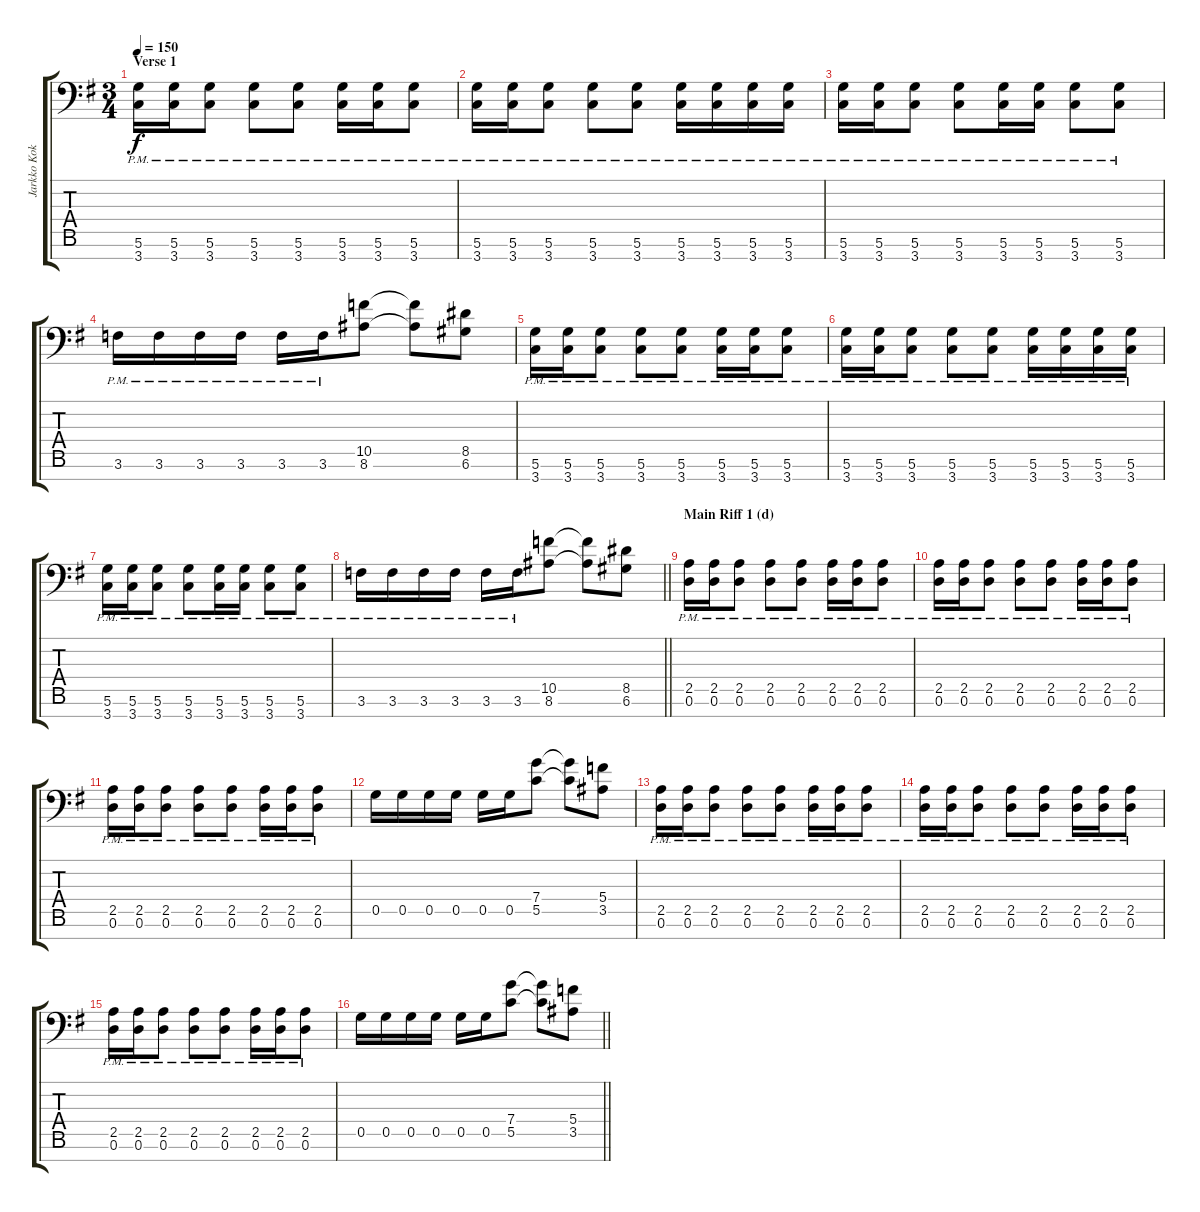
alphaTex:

\track ("Jarkko Kokko (guitar)" "Jarkko Kok") {instrument distortionguitar}
\staff {score tabs}
\tuning (D4 A3 F3 C3 G2 D2 A1) {hide}
\ts (3 4)
\section ("" "Verse 1")
\tempo 150
\clef f4
\ks eminor
(5.6{pm} 3.7{pm}).16{dy f} (5.6{pm} 3.7{pm}).16 (5.6{pm} 3.7{pm}).8 (5.6{pm} 3.7{pm}).8 (5.6{pm} 3.7{pm}).8 (5.6{pm} 3.7{pm}).16 (5.6{pm} 3.7{pm}).16 (5.6{pm} 3.7{pm}).8 |
(5.6{pm} 3.7{pm}).16 (5.6{pm} 3.7{pm}).16 (5.6{pm} 3.7{pm}).8 (5.6{pm} 3.7{pm}).8 (5.6{pm} 3.7{pm}).8 (5.6{pm} 3.7{pm}).16 (5.6{pm} 3.7{pm}).16 (5.6{pm} 3.7{pm}).16 (5.6{pm} 3.7{pm}).16 |
(5.6{pm} 3.7{pm}).16 (5.6{pm} 3.7{pm}).16 (5.6{pm} 3.7{pm}).8 (5.6{pm} 3.7{pm}).8 (5.6{pm} 3.7{pm}).16 (5.6{pm} 3.7{pm}).16 (5.6{pm} 3.7{pm}).8 (5.6{pm} 3.7{pm}).8 |
3.6{pm}.16 3.6{pm}.16 3.6{pm}.16 3.6{pm}.16 3.6{pm}.16 3.6{pm}.16 (10.5 8.6).8 (10.5{t} 8.6{t}).8 (8.5 6.6).8 |
(5.6{pm} 3.7{pm}).16 (5.6{pm} 3.7{pm}).16 (5.6{pm} 3.7{pm}).8 (5.6{pm} 3.7{pm}).8 (5.6{pm} 3.7{pm}).8 (5.6{pm} 3.7{pm}).16 (5.6{pm} 3.7{pm}).16 (5.6{pm} 3.7{pm}).8 |
(5.6{pm} 3.7{pm}).16 (5.6{pm} 3.7{pm}).16 (5.6{pm} 3.7{pm}).8 (5.6{pm} 3.7{pm}).8 (5.6{pm} 3.7{pm}).8 (5.6{pm} 3.7{pm}).16 (5.6{pm} 3.7{pm}).16 (5.6{pm} 3.7{pm}).16 (5.6{pm} 3.7{pm}).16 |
(5.6{pm} 3.7{pm}).16 (5.6{pm} 3.7{pm}).16 (5.6{pm} 3.7{pm}).8 (5.6{pm} 3.7{pm}).8 (5.6{pm} 3.7{pm}).16 (5.6{pm} 3.7{pm}).16 (5.6{pm} 3.7{pm}).8 (5.6{pm} 3.7{pm}).8 |
\barLineRight lightlight
3.6{pm}.16 3.6{pm}.16 3.6{pm}.16 3.6{pm}.16 3.6{pm}.16 3.6{pm}.16 (10.5 8.6).8 (10.5{t} 8.6{t}).8 (8.5 6.6).8 |
\section ("" "Main Riff 1 (d)")
(2.5{pm} 0.6{pm}).16 (2.5{pm} 0.6{pm}).16 (2.5{pm} 0.6{pm}).8 (2.5{pm} 0.6{pm}).8 (2.5{pm} 0.6{pm}).8 (2.5{pm} 0.6{pm}).16 (2.5{pm} 0.6{pm}).16 (2.5{pm} 0.6{pm}).8 |
(2.5{pm} 0.6{pm}).16 (2.5{pm} 0.6{pm}).16 (2.5{pm} 0.6{pm}).8 (2.5{pm} 0.6{pm}).8 (2.5{pm} 0.6{pm}).8 (2.5{pm} 0.6{pm}).16 (2.5{pm} 0.6{pm}).16 (2.5{pm} 0.6{pm}).8 |
(2.5{pm} 0.6{pm}).16 (2.5{pm} 0.6{pm}).16 (2.5{pm} 0.6{pm}).8 (2.5{pm} 0.6{pm}).8 (2.5{pm} 0.6{pm}).8 (2.5{pm} 0.6{pm}).16 (2.5{pm} 0.6{pm}).16 (2.5{pm} 0.6{pm}).8 |
0.5.16 0.5.16 0.5.16 0.5.16 0.5.16 0.5.16 (7.4 5.5).8 (7.4{t} 5.5{t}).8 (5.4 3.5).8 |
(2.5{pm} 0.6{pm}).16 (2.5{pm} 0.6{pm}).16 (2.5{pm} 0.6{pm}).8 (2.5{pm} 0.6{pm}).8 (2.5{pm} 0.6{pm}).8 (2.5{pm} 0.6{pm}).16 (2.5{pm} 0.6{pm}).16 (2.5{pm} 0.6{pm}).8 |
(2.5{pm} 0.6{pm}).16 (2.5{pm} 0.6{pm}).16 (2.5{pm} 0.6{pm}).8 (2.5{pm} 0.6{pm}).8 (2.5{pm} 0.6{pm}).8 (2.5{pm} 0.6{pm}).16 (2.5{pm} 0.6{pm}).16 (2.5{pm} 0.6{pm}).8 |
(2.5{pm} 0.6{pm}).16 (2.5{pm} 0.6{pm}).16 (2.5{pm} 0.6{pm}).8 (2.5{pm} 0.6{pm}).8 (2.5{pm} 0.6{pm}).8 (2.5{pm} 0.6{pm}).16 (2.5{pm} 0.6{pm}).16 (2.5{pm} 0.6{pm}).8 |
\barLineRight lightlight
0.5.16 0.5.16 0.5.16 0.5.16 0.5.16 0.5.16 (7.4 5.5).8 (7.4{t} 5.5{t}).8 (5.4 3.5).8
